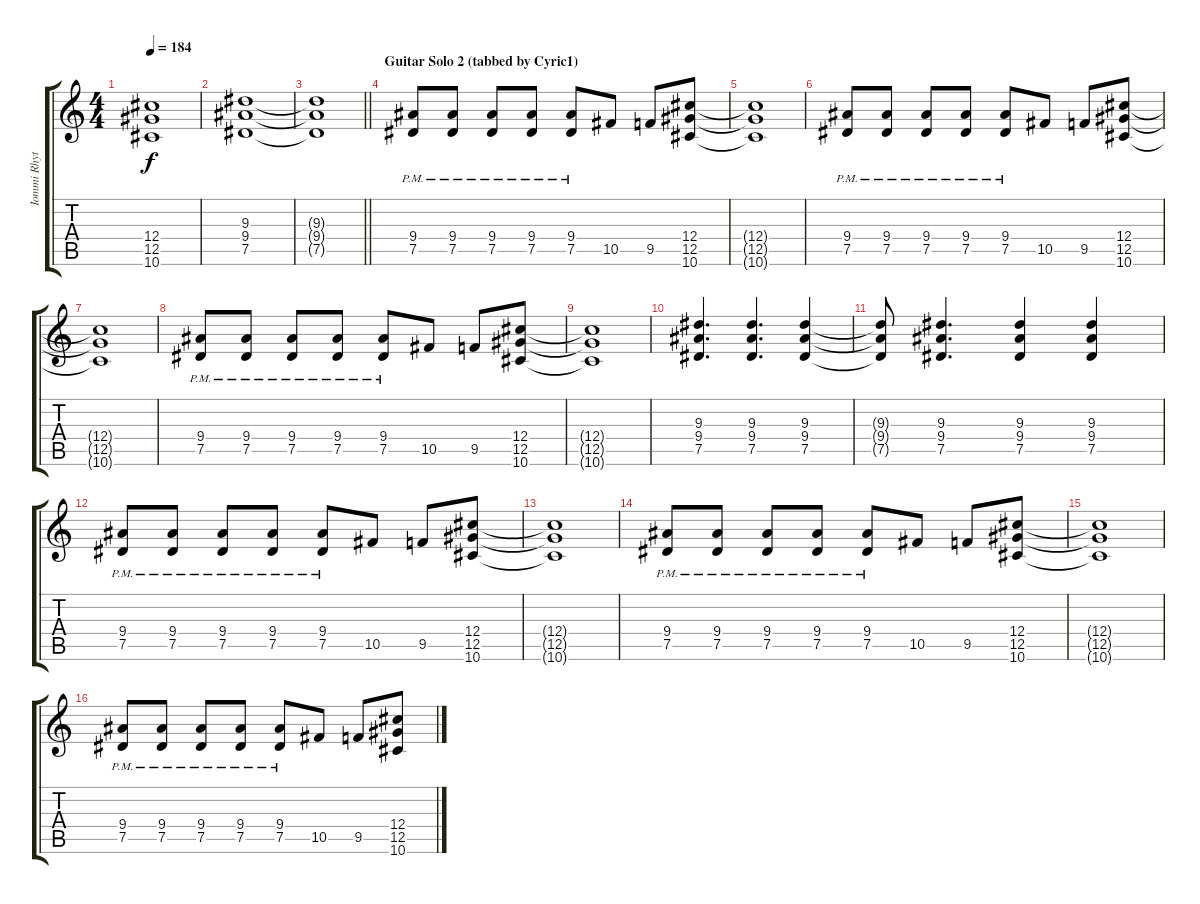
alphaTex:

\track ("Iommi Rhythm" "Iommi Rhyt") {instrument overdrivenguitar}
\staff {score tabs}
\tuning (Eb4 Bb3 Gb3 Db3 Ab2 Eb2) {hide}
\ts (4 4)
\tempo 184
\clef g2
\ks c
(12.4{t} 12.5{t} 10.6{t}).1{dy f} |
(9.3 9.4 7.5).1 |
\barLineRight lightlight
(9.3{t} 9.4{t} 7.5{t}).1 |
\section ("" "Guitar Solo 2 (tabbed by Cyric1)")
(9.4{pm} 7.5{pm}).8 (9.4{pm} 7.5{pm}).8 (9.4{pm} 7.5{pm}).8 (9.4{pm} 7.5{pm}).8 (9.4{pm} 7.5{pm}).8 10.5.8 9.5.8 (12.4 12.5 10.6).8 |
(12.4{t} 12.5{t} 10.6{t}).1 |
(9.4{pm} 7.5{pm}).8 (9.4{pm} 7.5{pm}).8 (9.4{pm} 7.5{pm}).8 (9.4{pm} 7.5{pm}).8 (9.4{pm} 7.5{pm}).8 10.5.8 9.5.8 (12.4 12.5 10.6).8 |
(12.4{t} 12.5{t} 10.6{t}).1 |
(9.4{pm} 7.5{pm}).8 (9.4{pm} 7.5{pm}).8 (9.4{pm} 7.5{pm}).8 (9.4{pm} 7.5{pm}).8 (9.4{pm} 7.5{pm}).8 10.5.8 9.5.8 (12.4 12.5 10.6).8 |
(12.4{t} 12.5{t} 10.6{t}).1 |
(9.3 9.4 7.5).4{d} (9.3 9.4 7.5).4{d} (9.3 9.4 7.5).4 |
(9.3{t} 9.4{t} 7.5{t}).8 (9.3 9.4 7.5).4{d} (9.3 9.4 7.5).4 (9.3 9.4 7.5).4 |
(9.4{pm} 7.5{pm}).8 (9.4{pm} 7.5{pm}).8 (9.4{pm} 7.5{pm}).8 (9.4{pm} 7.5{pm}).8 (9.4{pm} 7.5{pm}).8 10.5.8 9.5.8 (12.4 12.5 10.6).8 |
(12.4{t} 12.5{t} 10.6{t}).1 |
(9.4{pm} 7.5{pm}).8 (9.4{pm} 7.5{pm}).8 (9.4{pm} 7.5{pm}).8 (9.4{pm} 7.5{pm}).8 (9.4{pm} 7.5{pm}).8 10.5.8 9.5.8 (12.4 12.5 10.6).8 |
(12.4{t} 12.5{t} 10.6{t}).1 |
(9.4{pm} 7.5{pm}).8 (9.4{pm} 7.5{pm}).8 (9.4{pm} 7.5{pm}).8 (9.4{pm} 7.5{pm}).8 (9.4{pm} 7.5{pm}).8 10.5.8 9.5.8 (12.4 12.5 10.6).8
